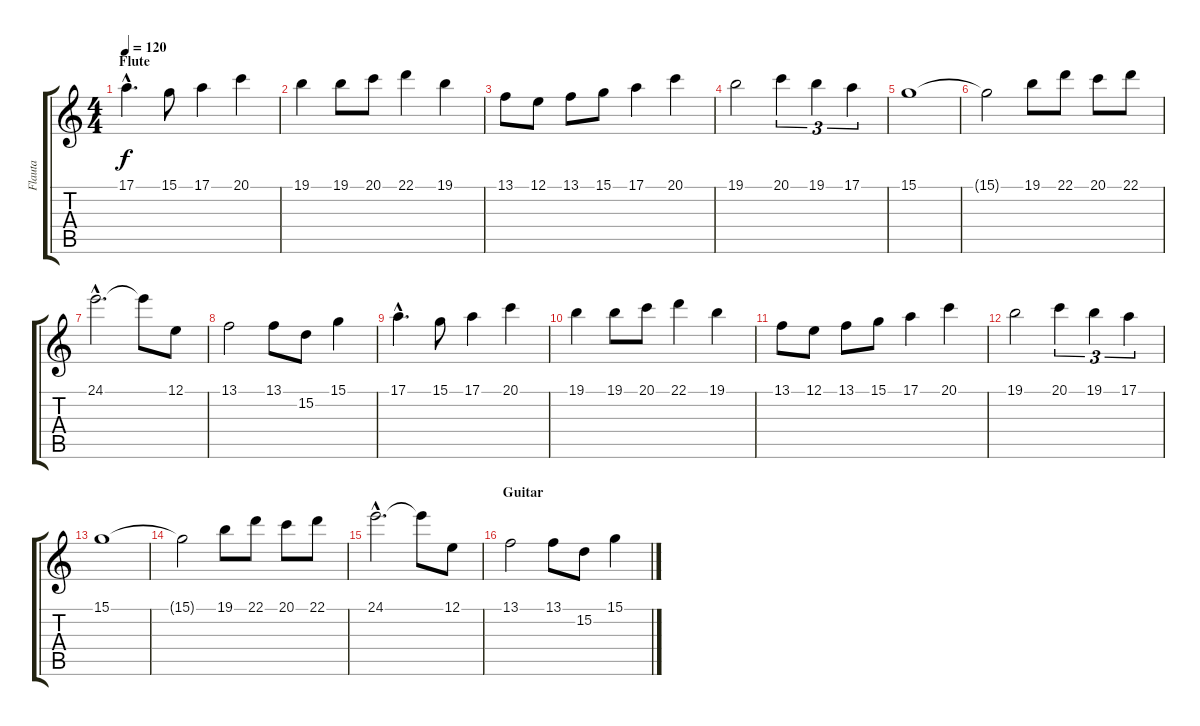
\track ("Flauta" "Flauta") {instrument flute}
\staff {score tabs}
\tuning (E4 B3 G3 D3 A2 E2) {hide}
\ts (4 4)
\section ("" "Flute")
\tempo 120
\clef g2
\ks c
17.1{hac}.4{d dy f} 15.1.8 17.1.4 20.1.4 |
19.1.4 19.1.8 20.1.8 22.1.4 19.1.4 |
13.1.8 12.1.8 13.1.8 15.1.8 17.1.4 20.1.4 |
19.1.2 20.1.4{tu (3 2)} 19.1.4{tu (3 2)} 17.1.4{tu (3 2)} |
15.1.1 |
15.1{t}.2 19.1.8 22.1.8 20.1.8 22.1.8 |
24.1{hac}.2{d} 24.1{t}.8 12.1.8 |
13.1.2 13.1.8 15.2.8 15.1.4 |
17.1{hac}.4{d} 15.1.8 17.1.4 20.1.4 |
19.1.4 19.1.8 20.1.8 22.1.4 19.1.4 |
13.1.8 12.1.8 13.1.8 15.1.8 17.1.4 20.1.4 |
19.1.2 20.1.4{tu (3 2)} 19.1.4{tu (3 2)} 17.1.4{tu (3 2)} |
15.1.1 |
15.1{t}.2 19.1.8 22.1.8 20.1.8 22.1.8 |
24.1{hac}.2{d} 24.1{t}.8 12.1.8 |
\section ("" "Guitar")
13.1.2 13.1.8 15.2.8 15.1.4
